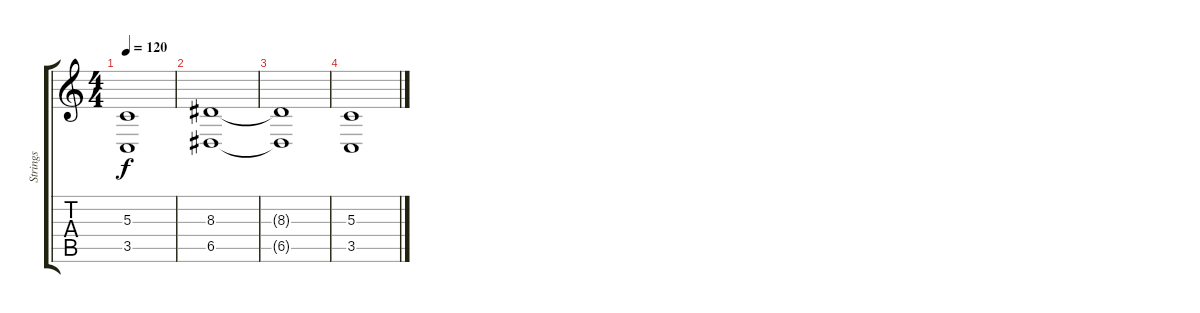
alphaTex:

\track ("Strings" "Strings") {instrument stringensemble2}
\staff {score tabs}
\tuning (E4 B3 G3 D3 A2 E2) {hide}
\ts (4 4)
\tempo 120
\clef g2
\ks c
(5.3 3.5).1{dy f} |
(8.3 6.5).1 |
(8.3{t} 6.5{t}).1 |
(5.3 3.5).1
